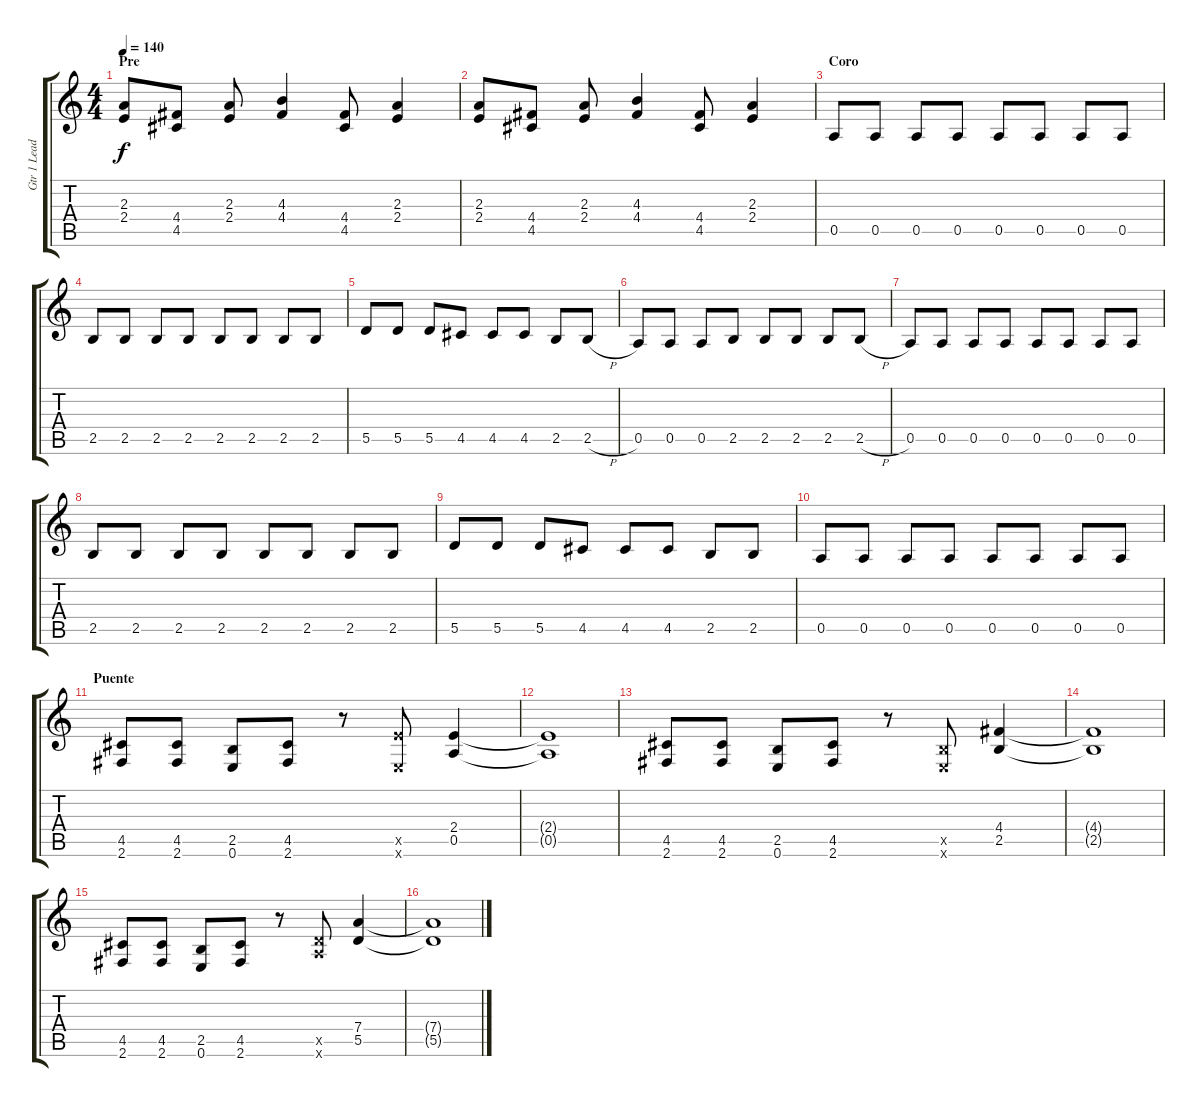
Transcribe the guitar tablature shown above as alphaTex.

\track ("Gtr 1 Lead" "Gtr 1 Lead") {instrument distortionguitar}
\staff {score tabs}
\tuning (E4 B3 G3 D3 A2 E2) {hide}
\ts (4 4)
\section ("" "Pre ")
\tempo 140
\clef g2
\ks c
(2.3 2.4).8{dy f} (4.4 4.5).8 (2.3 2.4).8 (4.3 4.4).4 (4.4 4.5).8 (2.3 2.4).4 |
(2.3 2.4).8 (4.4 4.5).8 (2.3 2.4).8 (4.3 4.4).4 (4.4 4.5).8 (2.3 2.4).4 |
\section ("" "Coro")
0.5.8 0.5.8 0.5.8 0.5.8 0.5.8 0.5.8 0.5.8 0.5.8 |
2.5.8 2.5.8 2.5.8 2.5.8 2.5.8 2.5.8 2.5.8 2.5.8 |
5.5.8 5.5.8 5.5.8 4.5.8 4.5.8 4.5.8 2.5.8 2.5{h}.8 |
0.5.8 0.5.8 0.5.8 2.5.8 2.5.8 2.5.8 2.5.8 2.5{h}.8 |
0.5.8 0.5.8 0.5.8 0.5.8 0.5.8 0.5.8 0.5.8 0.5.8 |
2.5.8 2.5.8 2.5.8 2.5.8 2.5.8 2.5.8 2.5.8 2.5.8 |
5.5.8 5.5.8 5.5.8 4.5.8 4.5.8 4.5.8 2.5.8 2.5.8 |
0.5.8 0.5.8 0.5.8 0.5.8 0.5.8 0.5.8 0.5.8 0.5.8 |
\section ("" "Puente")
(4.5 2.6).8 (4.5 2.6).8 (2.5 0.6).8 (4.5 2.6).8 r.8 (7.5{x} 0.6{x}).8 (2.4 0.5).4 |
(2.4{t} 0.5{t}).1 |
(4.5 2.6).8 (4.5 2.6).8 (2.5 0.6).8 (4.5 2.6).8 r.8 (2.5{x} 0.6{x}).8 (4.4 2.5).4 |
(4.4{t} 2.5{t}).1 |
(4.5 2.6).8 (4.5 2.6).8 (2.5 0.6).8 (4.5 2.6).8 r.8 (5.5{x} 5.6{x}).8 (7.4 5.5).4 |
(7.4{t} 5.5{t}).1
